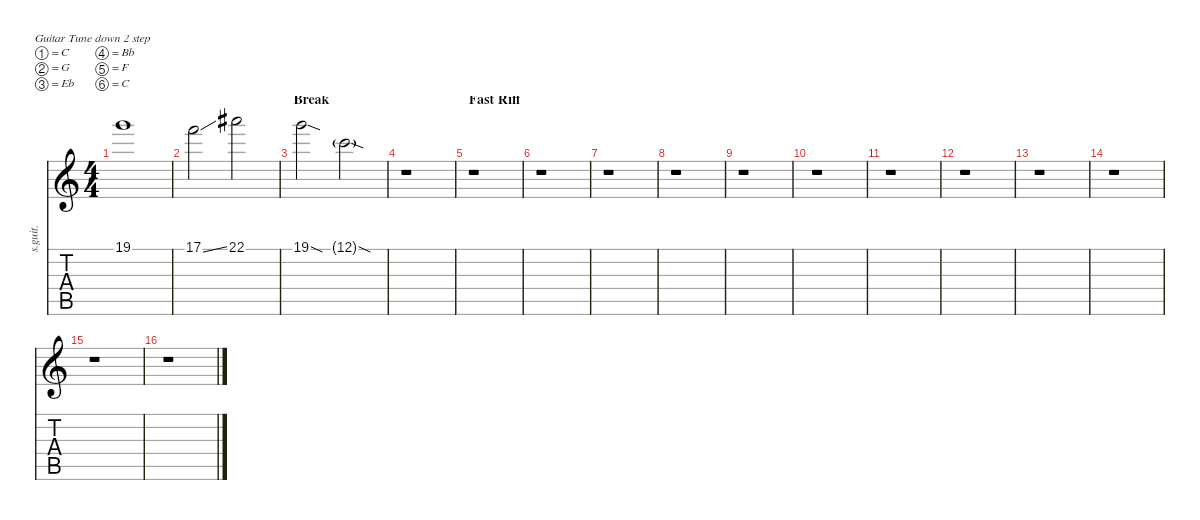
\defaultSystemsLayout 4
\hideDynamics
\bracketExtendMode nobrackets
\track ("Organ/Synth" "s.guit.") {instrument churchorgan}
\staff {score tabs}
\tuning (C4 G3 Eb3 Bb2 F2 C2)
\displaytranspose 12
\ts (4 4)
\tempo (105 hide)
\clef g2
\ks c
19.1.1{lyrics (0 "") lyrics (1 "") lyrics (2 "") lyrics (3 "") lyrics (4 "") dy f} |
17.1{ss}.2{lyrics (0 "") lyrics (1 "") lyrics (2 "") lyrics (3 "") lyrics (4 "")} 22.1{acc #}.2{lyrics (0 "") lyrics (1 "") lyrics (2 "") lyrics (3 "") lyrics (4 "")} |
\section ("" "Break")
19.1{sod}.2{lyrics (0 "") lyrics (1 "") lyrics (2 "") lyrics (3 "") lyrics (4 "")} 12.1{sod g}.2{lyrics (0 "") lyrics (1 "") lyrics (2 "") lyrics (3 "") lyrics (4 "") dy ff} |
r.1 |
\section ("" "Fast Riff")
\tempo (210 hide)
r.1 |
r.1 |
r.1 |
r.1 |
r.1 |
r.1 |
r.1 |
r.1 |
r.1 |
r.1 |
r.1 |
r.1
